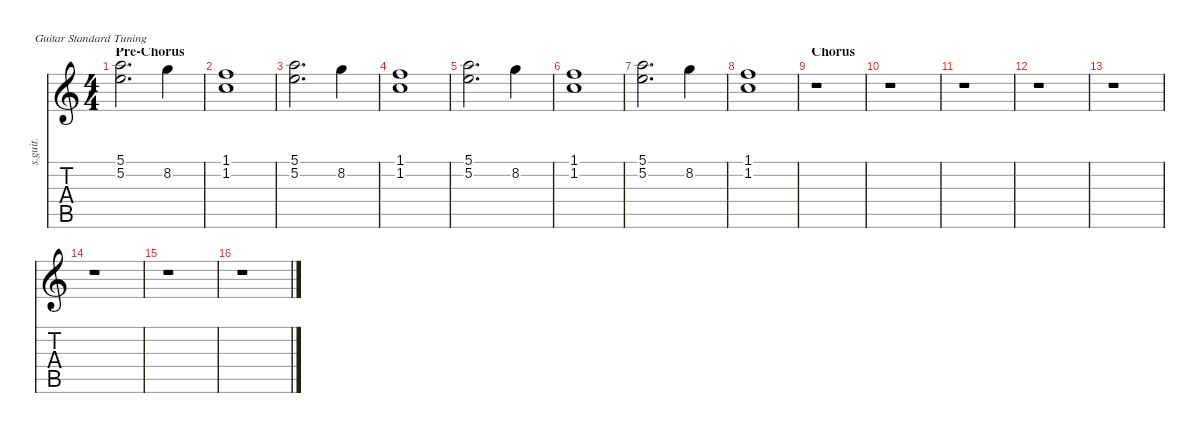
\defaultSystemsLayout 4
\hideDynamics
\bracketExtendMode nobrackets
\track ("J. Frusciante (Backing Vocals)" "s.guit.") {instrument tenorsax}
\staff {score tabs}
\tuning (E4 B3 G3 D3 A2 E2)
\displaytranspose 12
\ts (4 4)
\section ("" "Pre-Chorus")
\tempo (96 hide)
\clef g2
\ks c
(5.1 5.2).2{d lyrics (0 "") lyrics (1 "") lyrics (2 "") lyrics (3 "") lyrics (4 "") dy f} 8.2.4{lyrics (0 "") lyrics (1 "") lyrics (2 "") lyrics (3 "") lyrics (4 "")} |
(1.1 1.2).1{lyrics (0 "") lyrics (1 "") lyrics (2 "") lyrics (3 "") lyrics (4 "")} |
(5.1 5.2).2{d lyrics (0 "") lyrics (1 "") lyrics (2 "") lyrics (3 "") lyrics (4 "")} 8.2.4{lyrics (0 "") lyrics (1 "") lyrics (2 "") lyrics (3 "") lyrics (4 "")} |
(1.1 1.2).1{lyrics (0 "") lyrics (1 "") lyrics (2 "") lyrics (3 "") lyrics (4 "")} |
(5.1 5.2).2{d lyrics (0 "") lyrics (1 "") lyrics (2 "") lyrics (3 "") lyrics (4 "")} 8.2.4{lyrics (0 "") lyrics (1 "") lyrics (2 "") lyrics (3 "") lyrics (4 "")} |
(1.1 1.2).1{lyrics (0 "") lyrics (1 "") lyrics (2 "") lyrics (3 "") lyrics (4 "")} |
(5.1 5.2).2{d lyrics (0 "") lyrics (1 "") lyrics (2 "") lyrics (3 "") lyrics (4 "")} 8.2.4{lyrics (0 "") lyrics (1 "") lyrics (2 "") lyrics (3 "") lyrics (4 "")} |
(1.1 1.2).1{lyrics (0 "") lyrics (1 "") lyrics (2 "") lyrics (3 "") lyrics (4 "")} |
\section ("" "Chorus")
r.1 |
r.1 |
r.1 |
r.1 |
r.1 |
r.1 |
r.1 |
r.1
